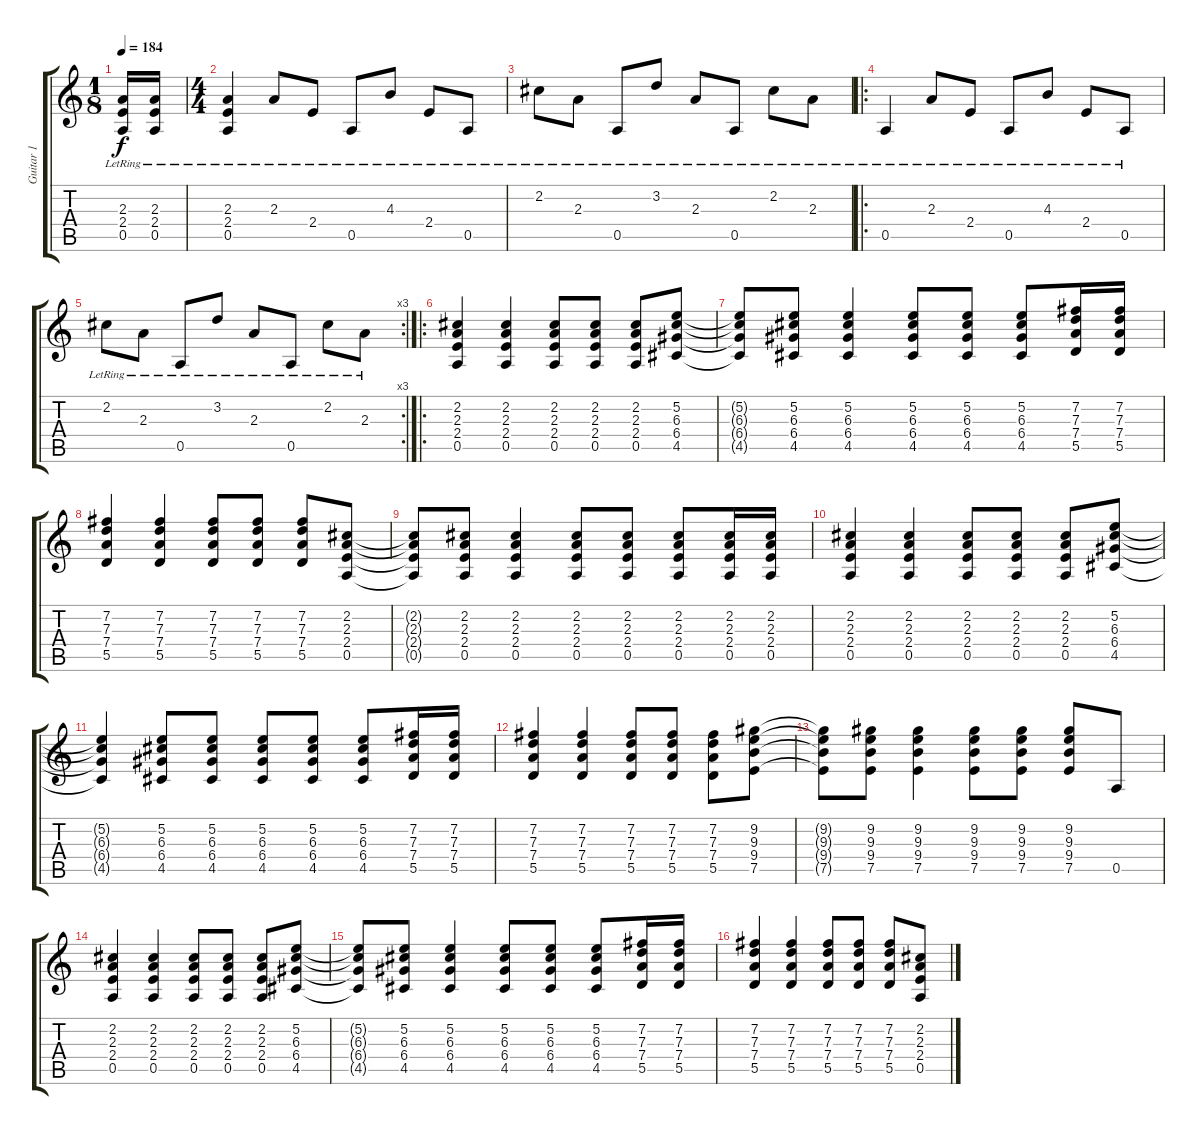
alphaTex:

\track ("Guitar 1" "Guitar 1") {instrument overdrivenguitar}
\staff {score tabs}
\tuning (E4 B3 G3 D3 A2 E2) {hide}
\ts (1 8)
\tempo 184
\clef g2
\ks c
(2.3{lr} 2.4{lr} 0.5{lr}).16{dy f instrument overdrivenguitar} (2.3{lr} 2.4{lr} 0.5{lr}).16 |
\ts (4 4)
(2.3{lr} 2.4{lr} 0.5{lr}).4 2.3{lr}.8 2.4{lr}.8 0.5{lr}.8 4.3{lr}.8 2.4{lr}.8 0.5{lr}.8 |
2.2{lr}.8 2.3{lr}.8 0.5{lr}.8 3.2{lr}.8 2.3{lr}.8 0.5{lr}.8 2.2{lr}.8 2.3{lr}.8 |
\ro
0.5{lr}.4 2.3{lr}.8 2.4{lr}.8 0.5{lr}.8 4.3{lr}.8 2.4{lr}.8 0.5{lr}.8 |
\rc 3
2.2{lr}.8 2.3{lr}.8 0.5{lr}.8 3.2{lr}.8 2.3{lr}.8 0.5{lr}.8 2.2{lr}.8 2.3{lr}.8 |
\ro
(2.2 2.3 2.4 0.5).4 (2.2 2.3 2.4 0.5).4 (2.2 2.3 2.4 0.5).8 (2.2 2.3 2.4 0.5).8 (2.2 2.3 2.4 0.5).8 (5.2 6.3 6.4 4.5).8 |
(5.2{t} 6.3{t} 6.4{t} 4.5{t}).8 (5.2 6.3 6.4 4.5).8 (5.2 6.3 6.4 4.5).4 (5.2 6.3 6.4 4.5).8 (5.2 6.3 6.4 4.5).8 (5.2 6.3 6.4 4.5).8 (7.2 7.3 7.4 5.5).16 (7.2 7.3 7.4 5.5).16 |
(7.2 7.3 7.4 5.5).4 (7.2 7.3 7.4 5.5).4 (7.2 7.3 7.4 5.5).8 (7.2 7.3 7.4 5.5).8 (7.2 7.3 7.4 5.5).8 (2.2 2.3 2.4 0.5).8 |
(2.2{t} 2.3{t} 2.4{t} 0.5{t}).8 (2.2 2.3 2.4 0.5).8 (2.2 2.3 2.4 0.5).4 (2.2 2.3 2.4 0.5).8 (2.2 2.3 2.4 0.5).8 (2.2 2.3 2.4 0.5).8 (2.2 2.3 2.4 0.5).16 (2.2 2.3 2.4 0.5).16 |
(2.2 2.3 2.4 0.5).4 (2.2 2.3 2.4 0.5).4 (2.2 2.3 2.4 0.5).8 (2.2 2.3 2.4 0.5).8 (2.2 2.3 2.4 0.5).8 (5.2 6.3 6.4 4.5).8 |
(5.2{t} 6.3{t} 6.4{t} 4.5{t}).4 (5.2 6.3 6.4 4.5).8 (5.2 6.3 6.4 4.5).8 (5.2 6.3 6.4 4.5).8 (5.2 6.3 6.4 4.5).8 (5.2 6.3 6.4 4.5).8 (7.2 7.3 7.4 5.5).16 (7.2 7.3 7.4 5.5).16 |
(7.2 7.3 7.4 5.5).4 (7.2 7.3 7.4 5.5).4 (7.2 7.3 7.4 5.5).8 (7.2 7.3 7.4 5.5).8 (7.2 7.3 7.4 5.5).8 (9.2 9.3 9.4 7.5).8 |
(9.2{t} 9.3{t} 9.4{t} 7.5{t}).8 (9.2 9.3 9.4 7.5).8 (9.2 9.3 9.4 7.5).4 (9.2 9.3 9.4 7.5).8 (9.2 9.3 9.4 7.5).8 (9.2 9.3 9.4 7.5).8 0.5.8 |
(2.2 2.3 2.4 0.5).4 (2.2 2.3 2.4 0.5).4 (2.2 2.3 2.4 0.5).8 (2.2 2.3 2.4 0.5).8 (2.2 2.3 2.4 0.5).8 (5.2 6.3 6.4 4.5).8 |
(5.2{t} 6.3{t} 6.4{t} 4.5{t}).8 (5.2 6.3 6.4 4.5).8 (5.2 6.3 6.4 4.5).4 (5.2 6.3 6.4 4.5).8 (5.2 6.3 6.4 4.5).8 (5.2 6.3 6.4 4.5).8 (7.2 7.3 7.4 5.5).16 (7.2 7.3 7.4 5.5).16 |
(7.2 7.3 7.4 5.5).4 (7.2 7.3 7.4 5.5).4 (7.2 7.3 7.4 5.5).8 (7.2 7.3 7.4 5.5).8 (7.2 7.3 7.4 5.5).8 (2.2 2.3 2.4 0.5).8
